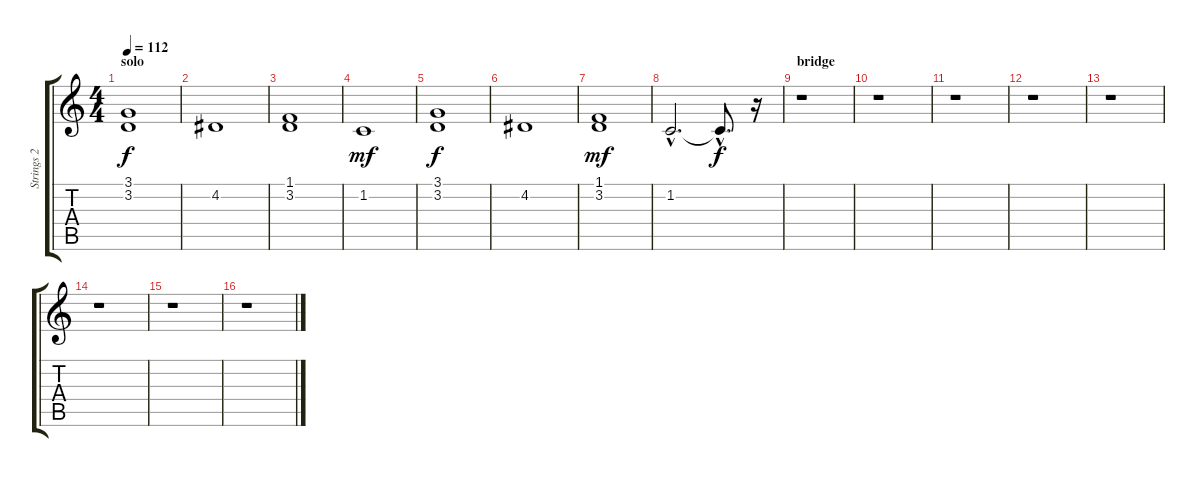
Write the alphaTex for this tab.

\track ("Strings 2" "Strings 2") {instrument stringensemble2}
\staff {score tabs}
\tuning (E4 B3 G3 D3 A2 E2) {hide}
\ts (4 4)
\section ("" "solo")
\tempo 112
\clef g2
\ks c
(3.1 3.2).1{dy f} |
4.2.1 |
(1.1 3.2).1 |
1.2.1{dy mf} |
(3.1 3.2).1{dy f} |
4.2.1 |
(1.1 3.2).1{dy mf} |
1.2{hac}.2{d} 1.2{hac t}.8{d dy f} r.16 |
\section ("" "bridge")
r.1 |
r.1 |
r.1 |
r.1 |
r.1 |
r.1 |
r.1 |
r.1
